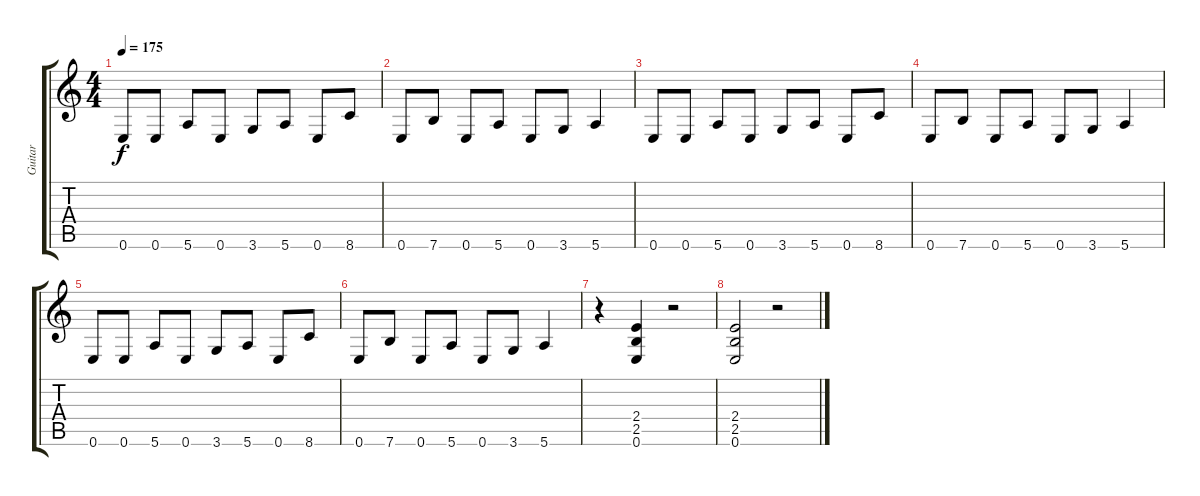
\track ("Guitar" "Guitar") {instrument distortionguitar}
\staff {score tabs}
\tuning (E4 B3 G3 D3 A2 E2) {hide}
\ts (4 4)
\tempo 175
\clef g2
\ks c
0.6.8{dy f} 0.6.8 5.6.8 0.6.8 3.6.8 5.6.8 0.6.8 8.6.8 |
0.6.8 7.6.8 0.6.8 5.6.8 0.6.8 3.6.8 5.6.4 |
0.6.8 0.6.8 5.6.8 0.6.8 3.6.8 5.6.8 0.6.8 8.6.8 |
0.6.8 7.6.8 0.6.8 5.6.8 0.6.8 3.6.8 5.6.4 |
0.6.8 0.6.8 5.6.8 0.6.8 3.6.8 5.6.8 0.6.8 8.6.8 |
0.6.8 7.6.8 0.6.8 5.6.8 0.6.8 3.6.8 5.6.4 |
r.4 (2.4 2.5 0.6).4 r.2 |
(2.4 2.5 0.6).2 r.2
